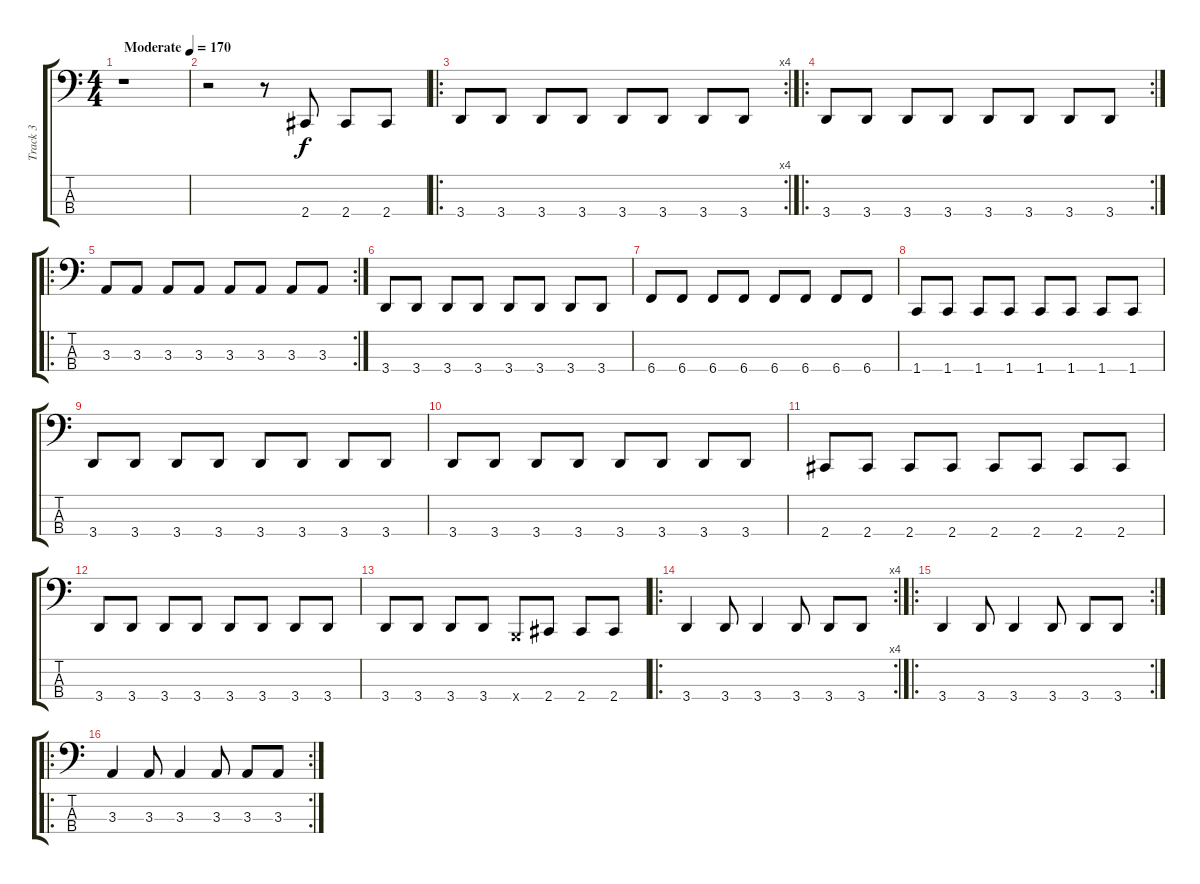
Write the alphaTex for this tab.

\track ("Track 3" "Track 3") {instrument electricbasspick}
\staff {score tabs}
\tuning (E2 B1 Gb1 B0) {hide}
\ts (4 4)
\tempo (170 "Moderate")
\clef f4
\ks c
r.1{dy f instrument electricbasspick} |
r.2 r.8 2.4.8 2.4.8 2.4.8 |
\ro
\rc 4
3.4.8 3.4.8 3.4.8 3.4.8 3.4.8 3.4.8 3.4.8 3.4.8 |
\ro
\rc 2
3.4.8 3.4.8 3.4.8 3.4.8 3.4.8 3.4.8 3.4.8 3.4.8 |
\ro
\rc 2
3.3.8 3.3.8 3.3.8 3.3.8 3.3.8 3.3.8 3.3.8 3.3.8 |
3.4.8 3.4.8 3.4.8 3.4.8 3.4.8 3.4.8 3.4.8 3.4.8 |
6.4.8 6.4.8 6.4.8 6.4.8 6.4.8 6.4.8 6.4.8 6.4.8 |
1.4.8 1.4.8 1.4.8 1.4.8 1.4.8 1.4.8 1.4.8 1.4.8 |
3.4.8 3.4.8 3.4.8 3.4.8 3.4.8 3.4.8 3.4.8 3.4.8 |
3.4.8 3.4.8 3.4.8 3.4.8 3.4.8 3.4.8 3.4.8 3.4.8 |
2.4.8 2.4.8 2.4.8 2.4.8 2.4.8 2.4.8 2.4.8 2.4.8 |
3.4.8 3.4.8 3.4.8 3.4.8 3.4.8 3.4.8 3.4.8 3.4.8 |
3.4.8 3.4.8 3.4.8 3.4.8 0.4{x}.8 2.4.8 2.4.8 2.4.8 |
\ro
\rc 4
3.4.4 3.4.8 3.4.4 3.4.8 3.4.8 3.4.8 |
\ro
\rc 2
3.4.4 3.4.8 3.4.4 3.4.8 3.4.8 3.4.8 |
\ro
\rc 2
3.3.4 3.3.8 3.3.4 3.3.8 3.3.8 3.3.8
